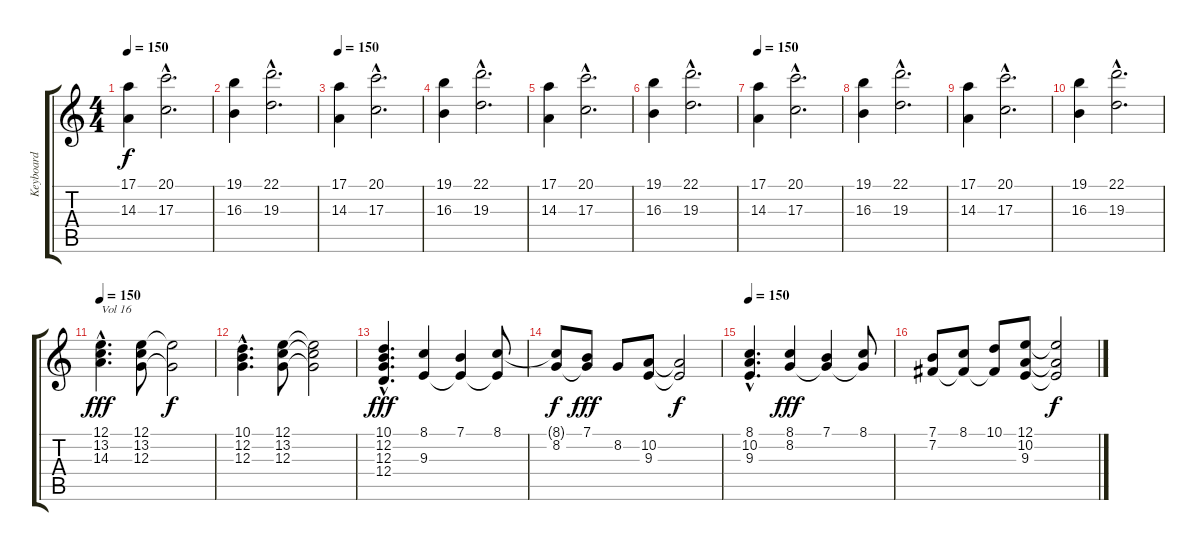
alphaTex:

\track ("Keyboard" "Keyboard") {instrument drawbarorgan}
\staff {score tabs}
\tuning (E4 B3 G3 D3 A2 E2) {hide}
\ts (4 4)
\tempo 150
\clef g2
\ks c
(17.1 14.3).4{dy f} (20.1{hac} 17.3{hac}).2{d} |
(19.1 16.3).4 (22.1{hac} 19.3{hac}).2{d} |
\tempo 150
(17.1 14.3).4 (20.1{hac} 17.3{hac}).2{d} |
(19.1 16.3).4 (22.1{hac} 19.3{hac}).2{d} |
(17.1 14.3).4 (20.1{hac} 17.3{hac}).2{d} |
(19.1 16.3).4 (22.1{hac} 19.3{hac}).2{d} |
\tempo 150
(17.1 14.3).4 (20.1{hac} 17.3{hac}).2{d} |
(19.1 16.3).4 (22.1{hac} 19.3{hac}).2{d} |
(17.1 14.3).4 (20.1{hac} 17.3{hac}).2{d} |
(19.1 16.3).4 (22.1{hac} 19.3{hac}).2{d} |
\tempo 150
(12.1{hac} 13.2{hac} 14.3{hac}).4{d txt "Vol 16" dy fff volume 16} (12.1 13.2 12.3).8 (12.1{t} 12.3{t}).2{dy f} |
(10.1{hac} 12.2{hac} 12.3{hac}).4{d} (12.1 13.2 12.3).8 (12.1{t} 13.2{t} 12.3{t}).2 |
(10.1{hac} 12.2{hac} 12.3{hac} 12.4{hac}).4{d dy fff} (8.1 9.3).4 (7.1 9.3{t}).4 (8.1 9.3{t}).8 |
(8.1{t} 8.2).8{dy f} (7.1 8.2{t}).8{dy fff} 8.2.8 (10.2 9.3).8 (10.2{t} 9.3{t}).2{dy f} |
\tempo 150
(8.1{hac} 10.2{hac} 9.3{hac}).4{d volume 16} (8.1 8.2).4{dy fff} (7.1 8.2{t}).4 (8.1 8.2{t}).8 |
(7.1 7.2).8 (8.1 7.2{t}).8 (10.1 7.2{t}).8 (12.1 10.2 9.3).8 (12.1{t} 10.2{t} 9.3{t}).2{dy f}
